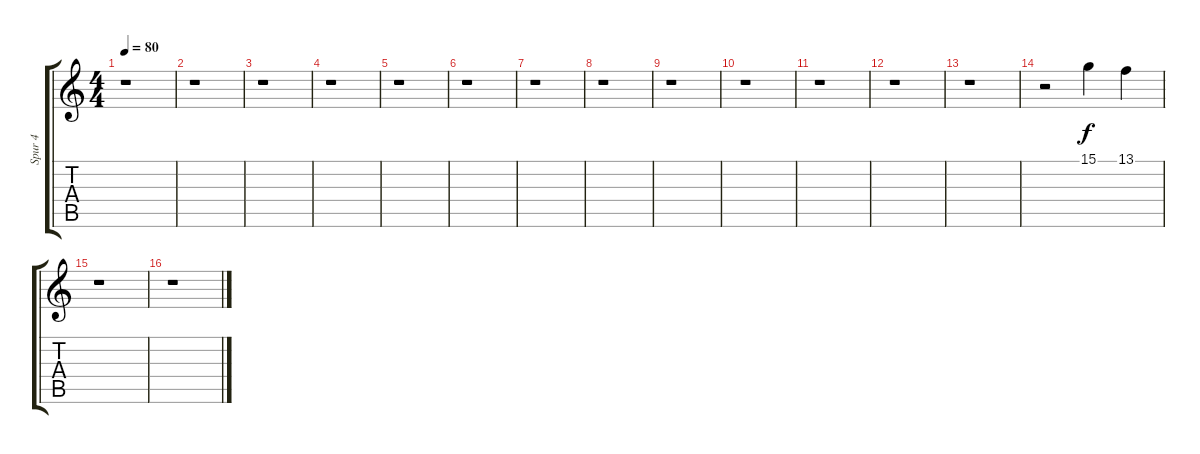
\track ("Spur 4" "Spur 4") {instrument harmonica}
\staff {score tabs}
\tuning (E4 B3 G3 D3 A2 E2) {hide}
\ts (4 4)
\tempo 80
\clef g2
\ks c
r.1{dy f} |
r.1 |
r.1 |
r.1 |
r.1 |
r.1 |
r.1 |
r.1 |
r.1 |
r.1 |
r.1 |
r.1 |
r.1 |
r.2 15.1.4 13.1.4 |
r.1 |
r.1
